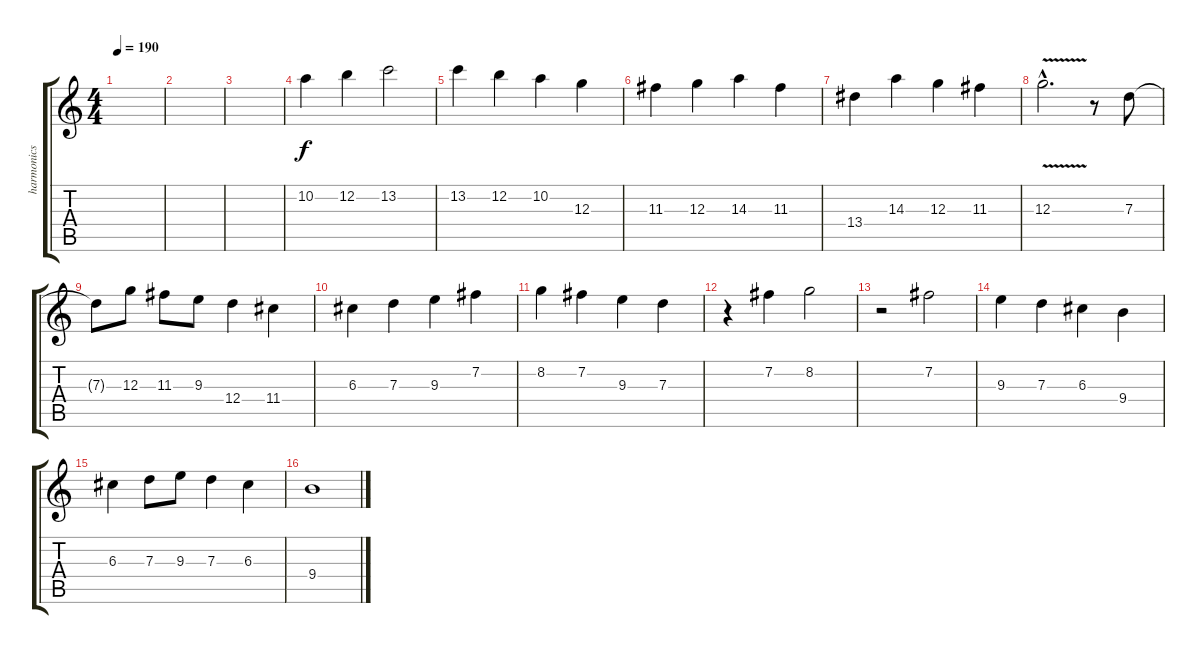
\track ("harmonics" "harmonics") {instrument acousticguitarsteel}
\staff {score tabs}
\tuning (E4 B3 G3 D3 A2 E2) {hide}
\ts (4 4)
\tempo 190
\clef g2
\ks c
|
|
|
10.2.4 12.2.4 13.2.2 |
13.2.4 12.2.4 10.2.4 12.3.4 |
11.3.4 12.3.4 14.3.4 11.3.4 |
13.4.4 14.3.4 12.3.4 11.3.4 |
12.3{v hac}.2{d} r.8 7.3.8 |
7.3{t}.8 12.3.8 11.3.8 9.3.8 12.4.4 11.4.4 |
6.3.4 7.3.4 9.3.4 7.2.4 |
8.2.4 7.2.4 9.3.4 7.3.4 |
r.4 7.2.4 8.2.2 |
r.2 7.2.2 |
9.3.4 7.3.4 6.3.4 9.4.4 |
6.3.4 7.3.8 9.3.8 7.3.4 6.3.4 |
9.4.1
